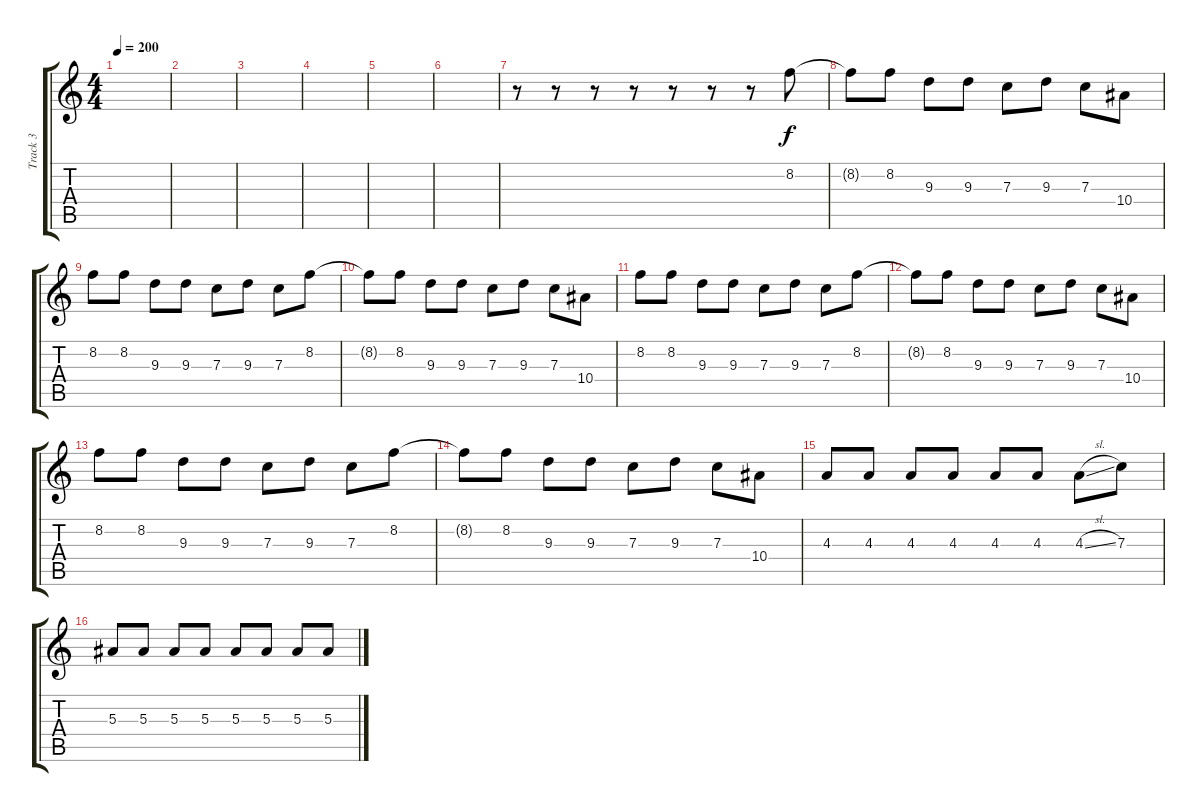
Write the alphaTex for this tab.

\track ("Track 3" "Track 3") {instrument distortionguitar}
\staff {score tabs}
\tuning (D4 A3 F3 C3 G2 C2) {hide}
\ts (4 4)
\tempo 200
\clef g2
\ks c
|
|
|
|
|
|
r.8 r.8 r.8 r.8 r.8 r.8 r.8 8.2.8 |
8.2{t}.8 8.2.8 9.3.8 9.3.8 7.3.8 9.3.8 7.3.8 10.4.8 |
8.2.8 8.2.8 9.3.8 9.3.8 7.3.8 9.3.8 7.3.8 8.2.8 |
8.2{t}.8 8.2.8 9.3.8 9.3.8 7.3.8 9.3.8 7.3.8 10.4.8 |
8.2.8 8.2.8 9.3.8 9.3.8 7.3.8 9.3.8 7.3.8 8.2.8 |
8.2{t}.8 8.2.8 9.3.8 9.3.8 7.3.8 9.3.8 7.3.8 10.4.8 |
8.2.8 8.2.8 9.3.8 9.3.8 7.3.8 9.3.8 7.3.8 8.2.8 |
8.2{t}.8 8.2.8 9.3.8 9.3.8 7.3.8 9.3.8 7.3.8 10.4.8 |
4.3.8 4.3.8 4.3.8 4.3.8 4.3.8 4.3.8 4.3{sl}.8 7.3.8 |
5.3.8 5.3.8 5.3.8 5.3.8 5.3.8 5.3.8 5.3.8 5.3.8
